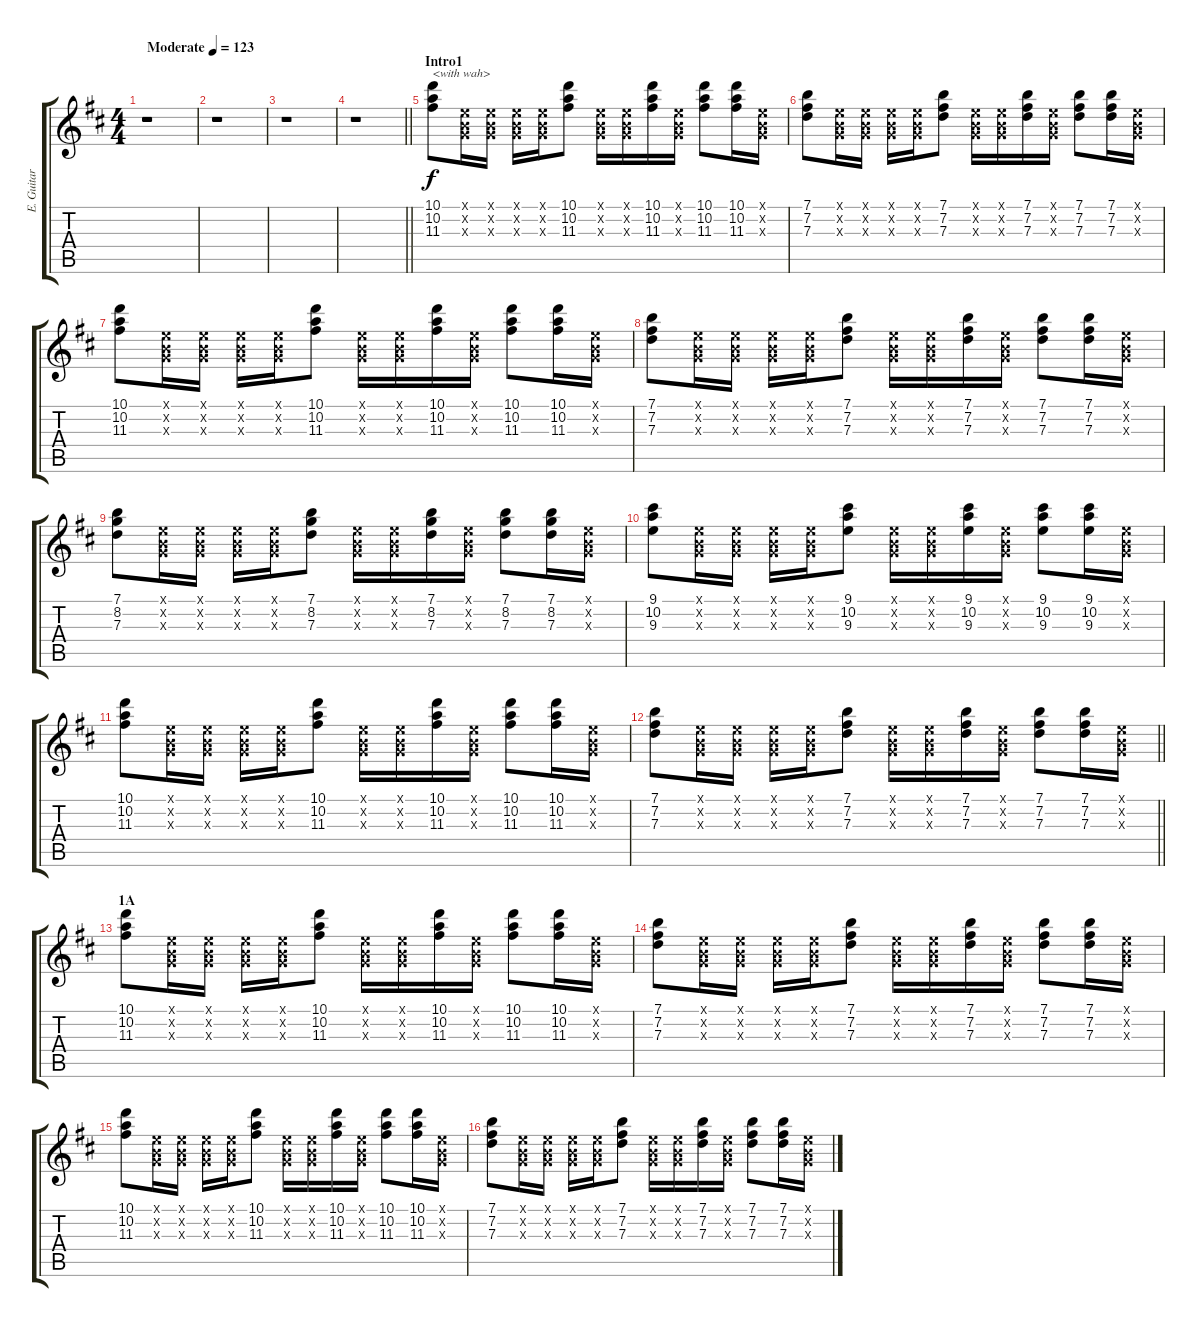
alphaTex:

\track ("E. Guitar I" "E. Guitar ") {instrument electricguitarjazz}
\staff {score tabs}
\tuning (E4 B3 G3 D3 A2 E2) {hide}
\ts (4 4)
\tempo (123 "Moderate")
\clef g2
\ks d
r.1{dy f instrument electricguitarjazz} |
r.1 |
r.1 |
\barLineRight lightlight
r.1 |
\section ("" "Intro1")
(10.1 10.2 11.3).8{txt "<with wah>"} (0.1{x} 0.2{x} 0.3{x}).16 (0.1{x} 0.2{x} 0.3{x}).16 (0.1{x} 0.2{x} 0.3{x}).16 (0.1{x} 0.2{x} 0.3{x}).16 (10.1 10.2 11.3).8 (0.1{x} 0.2{x} 0.3{x}).16 (0.1{x} 0.2{x} 0.3{x}).16 (10.1 10.2 11.3).16 (0.1{x} 0.2{x} 0.3{x}).16 (10.1 10.2 11.3).8 (10.1 10.2 11.3).16 (0.1{x} 0.2{x} 0.3{x}).16 |
(7.1 7.2 7.3).8 (0.1{x} 0.2{x} 0.3{x}).16 (0.1{x} 0.2{x} 0.3{x}).16 (0.1{x} 0.2{x} 0.3{x}).16 (0.1{x} 0.2{x} 0.3{x}).16 (7.1 7.2 7.3).8 (0.1{x} 0.2{x} 0.3{x}).16 (0.1{x} 0.2{x} 0.3{x}).16 (7.1 7.2 7.3).16 (0.1{x} 0.2{x} 0.3{x}).16 (7.1 7.2 7.3).8 (7.1 7.2 7.3).16 (0.1{x} 0.2{x} 0.3{x}).16 |
(10.1 10.2 11.3).8 (0.1{x} 0.2{x} 0.3{x}).16 (0.1{x} 0.2{x} 0.3{x}).16 (0.1{x} 0.2{x} 0.3{x}).16 (0.1{x} 0.2{x} 0.3{x}).16 (10.1 10.2 11.3).8 (0.1{x} 0.2{x} 0.3{x}).16 (0.1{x} 0.2{x} 0.3{x}).16 (10.1 10.2 11.3).16 (0.1{x} 0.2{x} 0.3{x}).16 (10.1 10.2 11.3).8 (10.1 10.2 11.3).16 (0.1{x} 0.2{x} 0.3{x}).16 |
(7.1 7.2 7.3).8 (0.1{x} 0.2{x} 0.3{x}).16 (0.1{x} 0.2{x} 0.3{x}).16 (0.1{x} 0.2{x} 0.3{x}).16 (0.1{x} 0.2{x} 0.3{x}).16 (7.1 7.2 7.3).8 (0.1{x} 0.2{x} 0.3{x}).16 (0.1{x} 0.2{x} 0.3{x}).16 (7.1 7.2 7.3).16 (0.1{x} 0.2{x} 0.3{x}).16 (7.1 7.2 7.3).8 (7.1 7.2 7.3).16 (0.1{x} 0.2{x} 0.3{x}).16 |
(7.1 8.2 7.3).8 (0.1{x} 0.2{x} 0.3{x}).16 (0.1{x} 0.2{x} 0.3{x}).16 (0.1{x} 0.2{x} 0.3{x}).16 (0.1{x} 0.2{x} 0.3{x}).16 (7.1 8.2 7.3).8 (0.1{x} 0.2{x} 0.3{x}).16 (0.1{x} 0.2{x} 0.3{x}).16 (7.1 8.2 7.3).16 (0.1{x} 0.2{x} 0.3{x}).16 (7.1 8.2 7.3).8 (7.1 8.2 7.3).16 (0.1{x} 0.2{x} 0.3{x}).16 |
(9.1 10.2 9.3).8 (0.1{x} 0.2{x} 0.3{x}).16 (0.1{x} 0.2{x} 0.3{x}).16 (0.1{x} 0.2{x} 0.3{x}).16 (0.1{x} 0.2{x} 0.3{x}).16 (9.1 10.2 9.3).8 (0.1{x} 0.2{x} 0.3{x}).16 (0.1{x} 0.2{x} 0.3{x}).16 (9.1 10.2 9.3).16 (0.1{x} 0.2{x} 0.3{x}).16 (9.1 10.2 9.3).8 (9.1 10.2 9.3).16 (0.1{x} 0.2{x} 0.3{x}).16 |
(10.1 10.2 11.3).8 (0.1{x} 0.2{x} 0.3{x}).16 (0.1{x} 0.2{x} 0.3{x}).16 (0.1{x} 0.2{x} 0.3{x}).16 (0.1{x} 0.2{x} 0.3{x}).16 (10.1 10.2 11.3).8 (0.1{x} 0.2{x} 0.3{x}).16 (0.1{x} 0.2{x} 0.3{x}).16 (10.1 10.2 11.3).16 (0.1{x} 0.2{x} 0.3{x}).16 (10.1 10.2 11.3).8 (10.1 10.2 11.3).16 (0.1{x} 0.2{x} 0.3{x}).16 |
\barLineRight lightlight
(7.1 7.2 7.3).8 (0.1{x} 0.2{x} 0.3{x}).16 (0.1{x} 0.2{x} 0.3{x}).16 (0.1{x} 0.2{x} 0.3{x}).16 (0.1{x} 0.2{x} 0.3{x}).16 (7.1 7.2 7.3).8 (0.1{x} 0.2{x} 0.3{x}).16 (0.1{x} 0.2{x} 0.3{x}).16 (7.1 7.2 7.3).16 (0.1{x} 0.2{x} 0.3{x}).16 (7.1 7.2 7.3).8 (7.1 7.2 7.3).16 (0.1{x} 0.2{x} 0.3{x}).16 |
\section ("" "1A")
(10.1 10.2 11.3).8 (0.1{x} 0.2{x} 0.3{x}).16 (0.1{x} 0.2{x} 0.3{x}).16 (0.1{x} 0.2{x} 0.3{x}).16 (0.1{x} 0.2{x} 0.3{x}).16 (10.1 10.2 11.3).8 (0.1{x} 0.2{x} 0.3{x}).16 (0.1{x} 0.2{x} 0.3{x}).16 (10.1 10.2 11.3).16 (0.1{x} 0.2{x} 0.3{x}).16 (10.1 10.2 11.3).8 (10.1 10.2 11.3).16 (0.1{x} 0.2{x} 0.3{x}).16 |
(7.1 7.2 7.3).8 (0.1{x} 0.2{x} 0.3{x}).16 (0.1{x} 0.2{x} 0.3{x}).16 (0.1{x} 0.2{x} 0.3{x}).16 (0.1{x} 0.2{x} 0.3{x}).16 (7.1 7.2 7.3).8 (0.1{x} 0.2{x} 0.3{x}).16 (0.1{x} 0.2{x} 0.3{x}).16 (7.1 7.2 7.3).16 (0.1{x} 0.2{x} 0.3{x}).16 (7.1 7.2 7.3).8 (7.1 7.2 7.3).16 (0.1{x} 0.2{x} 0.3{x}).16 |
(10.1 10.2 11.3).8 (0.1{x} 0.2{x} 0.3{x}).16 (0.1{x} 0.2{x} 0.3{x}).16 (0.1{x} 0.2{x} 0.3{x}).16 (0.1{x} 0.2{x} 0.3{x}).16 (10.1 10.2 11.3).8 (0.1{x} 0.2{x} 0.3{x}).16 (0.1{x} 0.2{x} 0.3{x}).16 (10.1 10.2 11.3).16 (0.1{x} 0.2{x} 0.3{x}).16 (10.1 10.2 11.3).8 (10.1 10.2 11.3).16 (0.1{x} 0.2{x} 0.3{x}).16 |
(7.1 7.2 7.3).8 (0.1{x} 0.2{x} 0.3{x}).16 (0.1{x} 0.2{x} 0.3{x}).16 (0.1{x} 0.2{x} 0.3{x}).16 (0.1{x} 0.2{x} 0.3{x}).16 (7.1 7.2 7.3).8 (0.1{x} 0.2{x} 0.3{x}).16 (0.1{x} 0.2{x} 0.3{x}).16 (7.1 7.2 7.3).16 (0.1{x} 0.2{x} 0.3{x}).16 (7.1 7.2 7.3).8 (7.1 7.2 7.3).16 (0.1{x} 0.2{x} 0.3{x}).16
